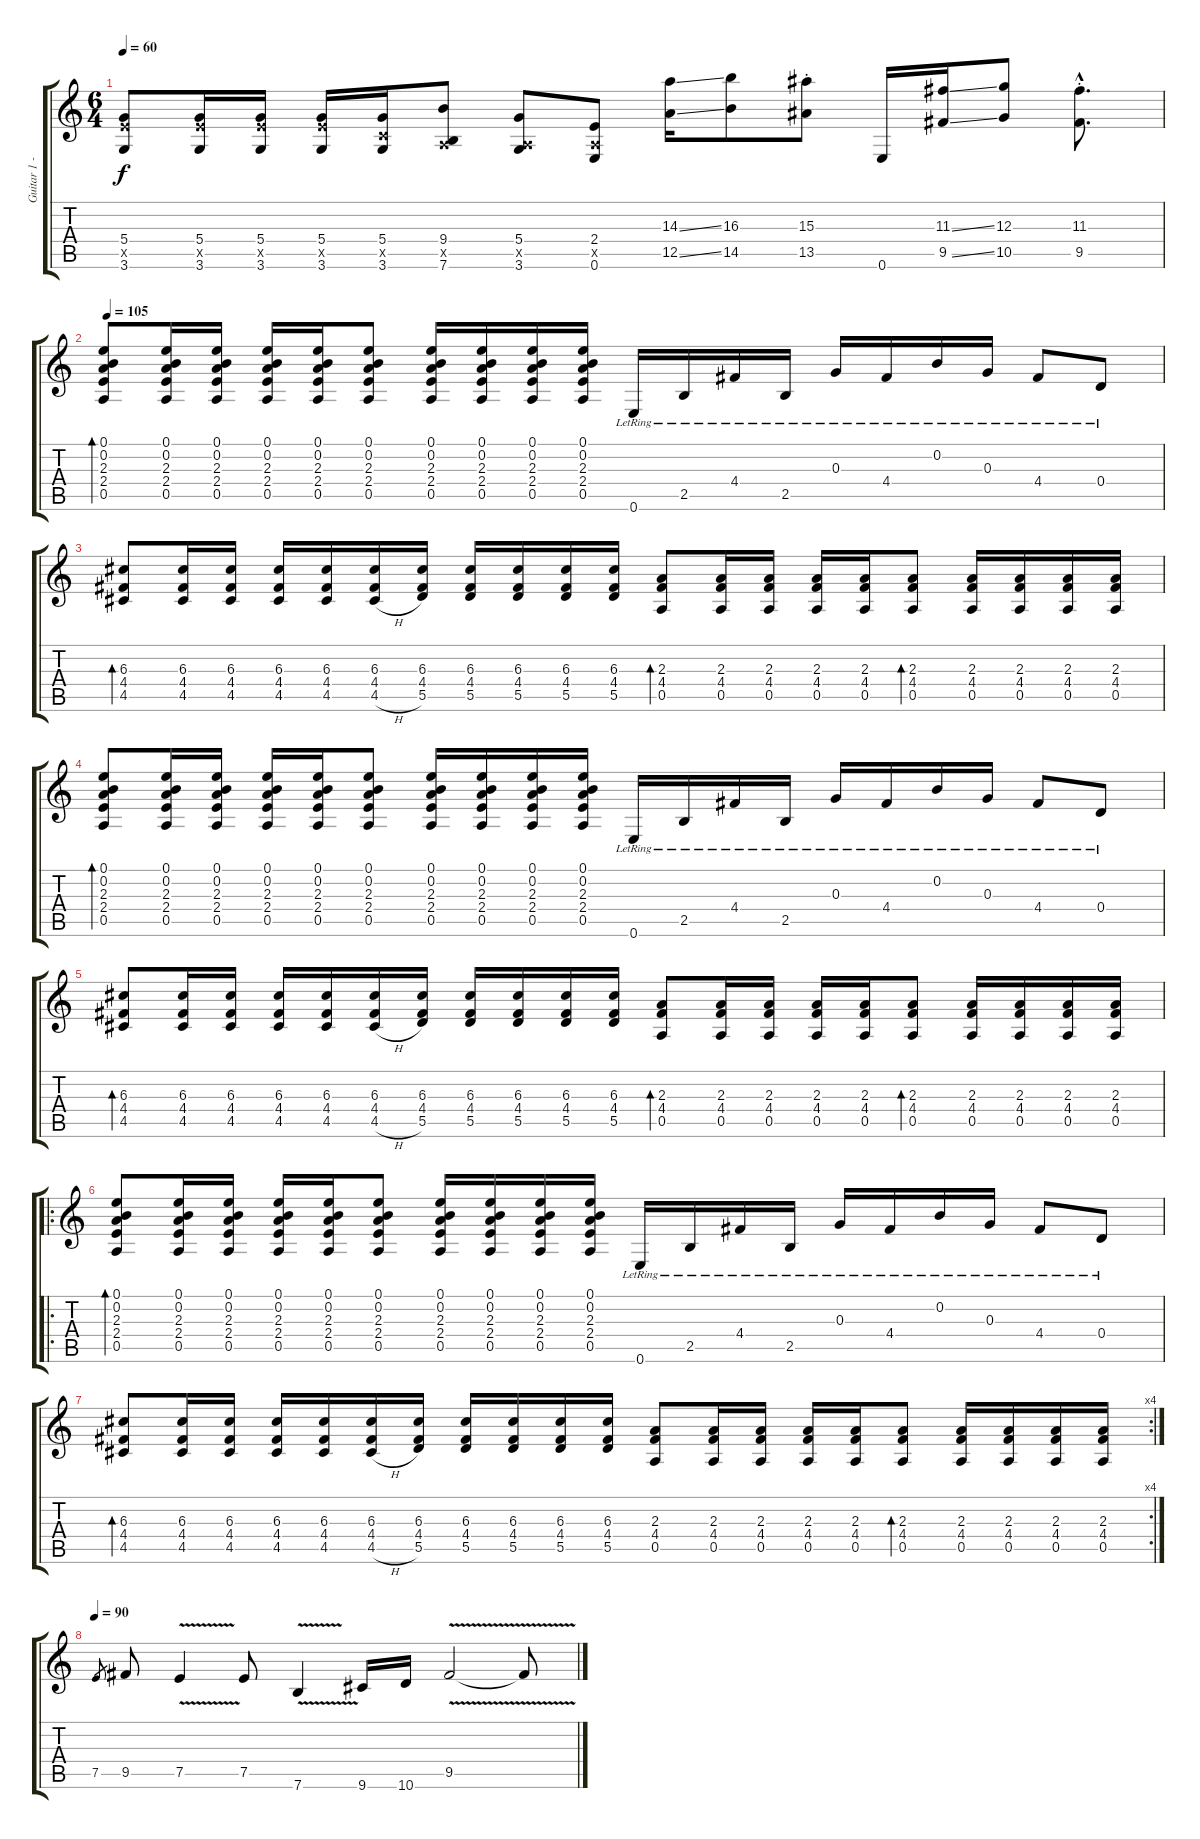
\track ("Guitar 1 - Rythm" "Guitar 1 -") {instrument distortionguitar}
\staff {score tabs}
\tuning (E4 B3 G3 D3 A2 E2) {hide}
\ts (6 4)
\tempo 60
\clef g2
\ks c
(5.4 7.5{x} 3.6).8{dy f} (5.4 7.5{x} 3.6).16 (5.4 7.5{x} 3.6).16 (5.4 7.5{x} 3.6).16 (5.4 3.5{x} 3.6).16 (9.4 0.5{x} 7.6).8 (5.4 0.5{x} 3.6).8 (2.4 0.5{x} 0.6).8 (14.3{ss} 12.5{ss}).16 (16.3 14.5).8 (15.3 13.5{st}).8 0.6.16 (11.3{ss} 9.5{ss}).16 (12.3 10.5).8 (11.3{hac st} 9.5{hac st}).8{d} |
\tempo 105
(0.1 0.2 2.3 2.4 0.5).8{bd 60 volume 11 instrument acousticguitarsteel} (0.1 0.2 2.3 2.4 0.5).16 (0.1 0.2 2.3 2.4 0.5).16 (0.1 0.2 2.3 2.4 0.5).16 (0.1 0.2 2.3 2.4 0.5).16 (0.1 0.2 2.3 2.4 0.5).8 (0.1 0.2 2.3 2.4 0.5).16 (0.1 0.2 2.3 2.4 0.5).16 (0.1 0.2 2.3 2.4 0.5).16 (0.1 0.2 2.3 2.4 0.5).16 0.6{lr}.16 2.5{lr}.16 4.4{lr}.16 2.5{lr}.16 0.3{lr}.16 4.4{lr}.16 0.2{lr}.16 0.3{lr}.16 4.4{lr}.8 0.4{lr}.8 |
(6.3 4.4 4.5).8{bd 60} (6.3 4.4 4.5).16 (6.3 4.4 4.5).16 (6.3 4.4 4.5).16 (6.3 4.4 4.5).16 (6.3 4.4 4.5{h}).16 (6.3 4.4 5.5).16 (6.3 4.4 5.5).16 (6.3 4.4 5.5).16 (6.3 4.4 5.5).16 (6.3 4.4 5.5).16 (2.3 4.4 0.5).8{bd 60} (2.3 4.4 0.5).16 (2.3 4.4 0.5).16 (2.3 4.4 0.5).16 (2.3 4.4 0.5).16 (2.3 4.4 0.5).8{bd 60} (2.3 4.4 0.5).16 (2.3 4.4 0.5).16 (2.3 4.4 0.5).16 (2.3 4.4 0.5).16 |
(0.1 0.2 2.3 2.4 0.5).8{bd 60 volume 11 instrument acousticguitarsteel} (0.1 0.2 2.3 2.4 0.5).16 (0.1 0.2 2.3 2.4 0.5).16 (0.1 0.2 2.3 2.4 0.5).16 (0.1 0.2 2.3 2.4 0.5).16 (0.1 0.2 2.3 2.4 0.5).8 (0.1 0.2 2.3 2.4 0.5).16 (0.1 0.2 2.3 2.4 0.5).16 (0.1 0.2 2.3 2.4 0.5).16 (0.1 0.2 2.3 2.4 0.5).16 0.6{lr}.16 2.5{lr}.16 4.4{lr}.16 2.5{lr}.16 0.3{lr}.16 4.4{lr}.16 0.2{lr}.16 0.3{lr}.16 4.4{lr}.8 0.4{lr}.8 |
(6.3 4.4 4.5).8{bd 60} (6.3 4.4 4.5).16 (6.3 4.4 4.5).16 (6.3 4.4 4.5).16 (6.3 4.4 4.5).16 (6.3 4.4 4.5{h}).16 (6.3 4.4 5.5).16 (6.3 4.4 5.5).16 (6.3 4.4 5.5).16 (6.3 4.4 5.5).16 (6.3 4.4 5.5).16 (2.3 4.4 0.5).8{bd 60} (2.3 4.4 0.5).16 (2.3 4.4 0.5).16 (2.3 4.4 0.5).16 (2.3 4.4 0.5).16 (2.3 4.4 0.5).8{bd 60} (2.3 4.4 0.5).16 (2.3 4.4 0.5).16 (2.3 4.4 0.5).16 (2.3 4.4 0.5).16 |
\ro
(0.1 0.2 2.3 2.4 0.5).8{bd 60 volume 11 instrument acousticguitarsteel} (0.1 0.2 2.3 2.4 0.5).16 (0.1 0.2 2.3 2.4 0.5).16 (0.1 0.2 2.3 2.4 0.5).16 (0.1 0.2 2.3 2.4 0.5).16 (0.1 0.2 2.3 2.4 0.5).8 (0.1 0.2 2.3 2.4 0.5).16 (0.1 0.2 2.3 2.4 0.5).16 (0.1 0.2 2.3 2.4 0.5).16 (0.1 0.2 2.3 2.4 0.5).16 0.6{lr}.16 2.5{lr}.16 4.4{lr}.16 2.5{lr}.16 0.3{lr}.16 4.4{lr}.16 0.2{lr}.16 0.3{lr}.16 4.4{lr}.8 0.4{lr}.8 |
\rc 4
(6.3 4.4 4.5).8{bd 60} (6.3 4.4 4.5).16 (6.3 4.4 4.5).16 (6.3 4.4 4.5).16 (6.3 4.4 4.5).16 (6.3 4.4 4.5{h}).16 (6.3 4.4 5.5).16 (6.3 4.4 5.5).16 (6.3 4.4 5.5).16 (6.3 4.4 5.5).16 (6.3 4.4 5.5).16 (2.3 4.4 0.5).8 (2.3 4.4 0.5).16 (2.3 4.4 0.5).16 (2.3 4.4 0.5).16 (2.3 4.4 0.5).16 (2.3 4.4 0.5).8{bd 60} (2.3 4.4 0.5).16 (2.3 4.4 0.5).16 (2.3 4.4 0.5).16 (2.3 4.4 0.5).16 |
\tempo 90
7.5.8{gr} 9.5.8{volume 16 instrument distortionguitar} 7.5{v}.4 7.5.8 7.6{v}.4 9.6.16 10.6.16 9.5{v}.2 9.5{t}.8
